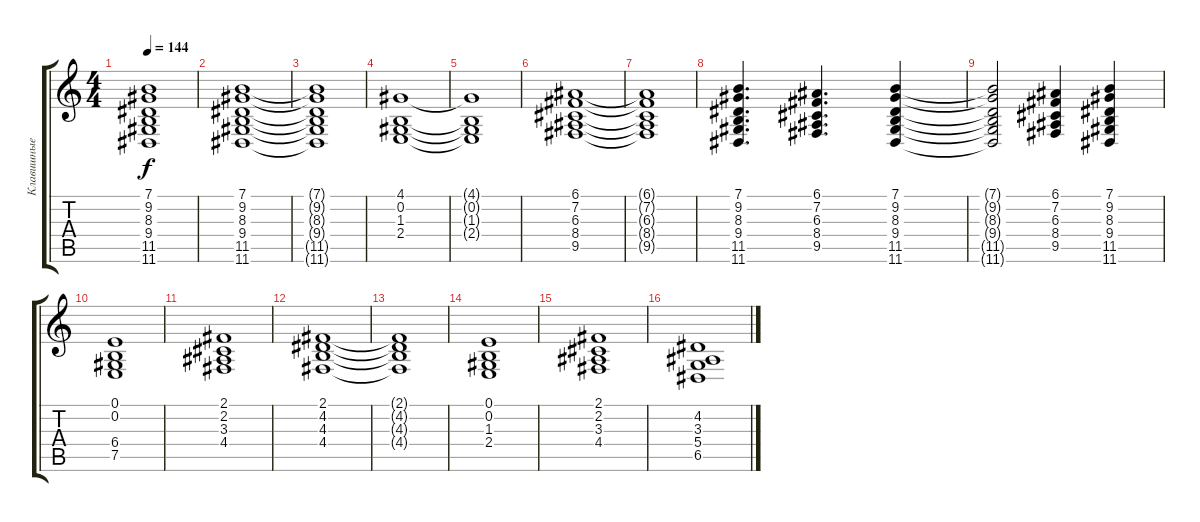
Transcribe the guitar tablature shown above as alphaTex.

\track ("Клавишные" "Клавишные") {instrument stringensemble2}
\staff {score tabs}
\tuning (E4 B3 G3 D3 A2 E2) {hide}
\ts (4 4)
\tempo 144
\clef g2
\ks c
(7.1{t} 9.2{t} 8.3{t} 9.4{t} 11.5{t} 11.6{t}).1{dy f} |
(7.1 9.2 8.3 9.4 11.5 11.6).1 |
(7.1{t} 9.2{t} 8.3{t} 9.4{t} 11.5{t} 11.6{t}).1 |
(4.1 0.2 1.3 2.4).1 |
(4.1{t} 0.2{t} 1.3{t} 2.4{t}).1 |
(6.1 7.2 6.3 8.4 9.5).1 |
(6.1{t} 7.2{t} 6.3{t} 8.4{t} 9.5{t}).1 |
(7.1 9.2 8.3 9.4 11.5 11.6).4{d} (6.1 7.2 6.3 8.4 9.5).4{d} (7.1 9.2 8.3 9.4 11.5 11.6).4 |
(7.1{t} 9.2{t} 8.3{t} 9.4{t} 11.5{t} 11.6{t}).2 (6.1 7.2 6.3 8.4 9.5).4 (7.1 9.2 8.3 9.4 11.5 11.6).4 |
(0.1 0.2 6.4 7.5).1 |
(2.1 2.2 3.3 4.4).1 |
(2.1 4.2 4.3 4.4).1 |
(2.1{t} 4.2{t} 4.3{t} 4.4{t}).1 |
(0.1 0.2 1.3 2.4).1 |
(2.1 2.2 3.3 4.4).1 |
(4.2 3.3 5.4 6.5).1
